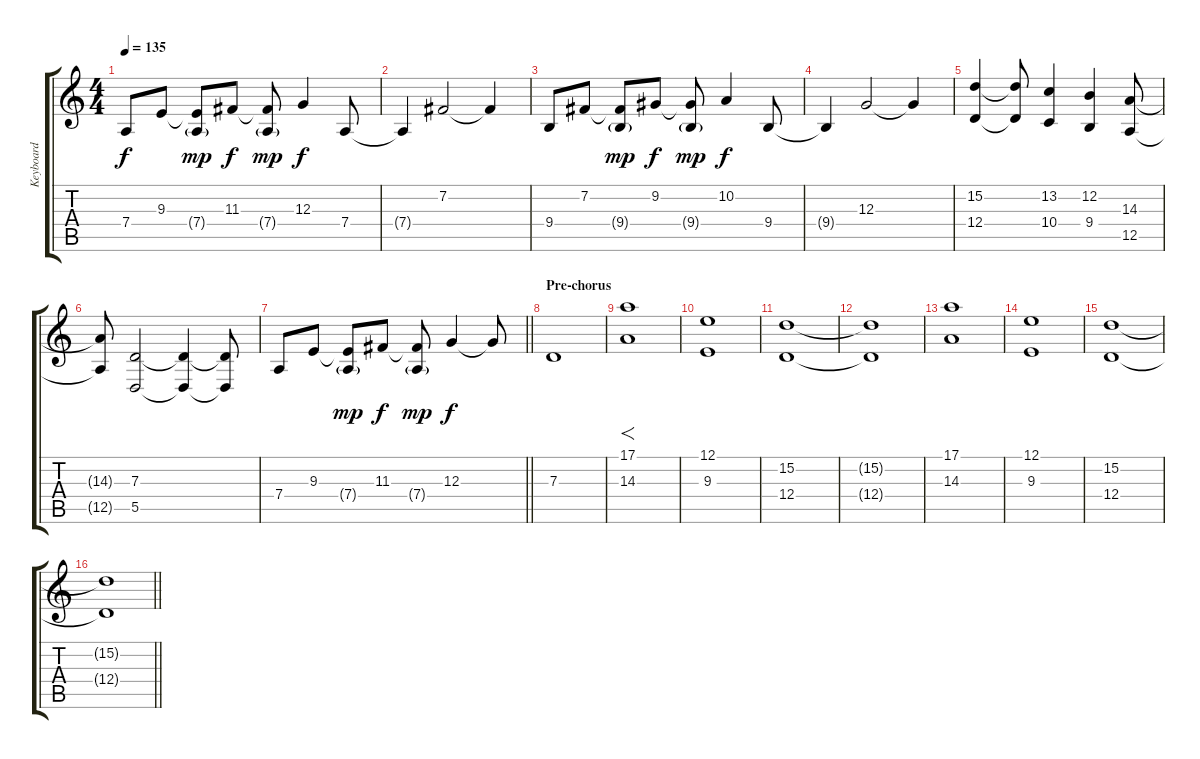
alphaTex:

\track ("Keyboard" "Keyboard") {instrument acousticgrandpiano}
\staff {score tabs}
\tuning (E4 B3 G3 D3 A2 E2) {hide}
\ts (4 4)
\tempo 135
\clef g2
\ks c
7.4.8{dy f} 9.3.8 (9.3{t} 7.4{g}).8{dy mp} 11.3.8{dy f} (11.3{t} 7.4{g}).8{dy mp} 12.3.4{dy f} 7.4.8 |
7.4{t}.4 7.2.2 7.2{t}.4 |
9.4.8 7.2.8 (7.2{t} 9.4{g}).8{dy mp} 9.2.8{dy f} (9.2{t} 9.4{g}).8{dy mp} 10.2.4{dy f} 9.4.8 |
9.4{t}.4 12.3.2 12.3{t}.4 |
(15.2 12.4).4 (15.2{t} 12.4{t}).8 (13.2 10.4).4 (12.2 9.4).4 (14.3 12.5).8 |
(14.3{t} 12.5{t}).8 (7.3 5.5).2 (7.3{t} 5.5{t}).4 (7.3{t} 5.5{t}).8 |
\barLineRight lightlight
7.4.8 9.3.8 (9.3{t} 7.4{g}).8{dy mp} 11.3.8{dy f} (11.3{t} 7.4{g}).8{dy mp} 12.3.4{dy f} 12.3{t}.8 |
\section ("" "Pre-chorus")
7.3.1 |
(17.1 14.3).1{f volume 10 instrument pad2warm} |
(12.1 9.3).1 |
(15.2 12.4).1 |
(15.2{t} 12.4{t}).1 |
(17.1 14.3).1 |
(12.1 9.3).1 |
(15.2 12.4).1 |
\barLineRight lightlight
(15.2{t} 12.4{t}).1
